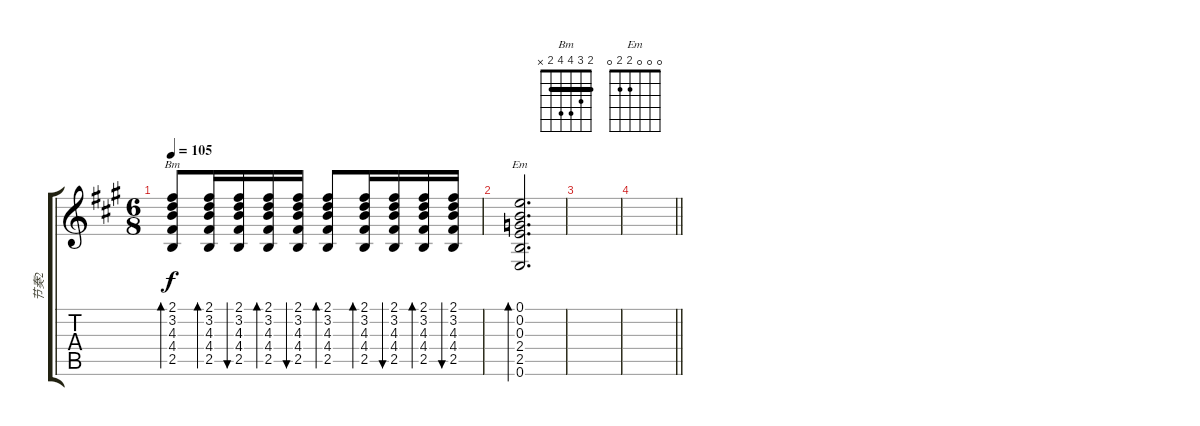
\track ("节奏2" "节奏2") {instrument acousticguitarsteel}
\staff {score tabs}
\tuning (E4 B3 G3 D3 A2 E2) {hide}
\chord ("Bm" 2 3 4 4 2 x) {barre 2}
\chord ("Em" 0 0 0 2 2 0)
\ts (6 8)
\tempo 105
\clef g2
\ks a
(2.1 3.2 4.3 4.4 2.5).8{bd 30 ch "Bm" dy f} (2.1 3.2 4.3 4.4 2.5).16{bd 30} (2.1 3.2 4.3 4.4 2.5).16{bu 30} (2.1 3.2 4.3 4.4 2.5).16{bd 30} (2.1 3.2 4.3 4.4 2.5).16{bu 30} (2.1 3.2 4.3 4.4 2.5).8{bd 30} (2.1 3.2 4.3 4.4 2.5).16{bd 30} (2.1 3.2 4.3 4.4 2.5).16{bu 30} (2.1 3.2 4.3 4.4 2.5).16{bd 30} (2.1 3.2 4.3 4.4 2.5).16{bu 30} |
(0.1 0.2 0.3 2.4 2.5 0.6).2{d bd 30 ch "Em"} |
|
\barLineRight lightlight
